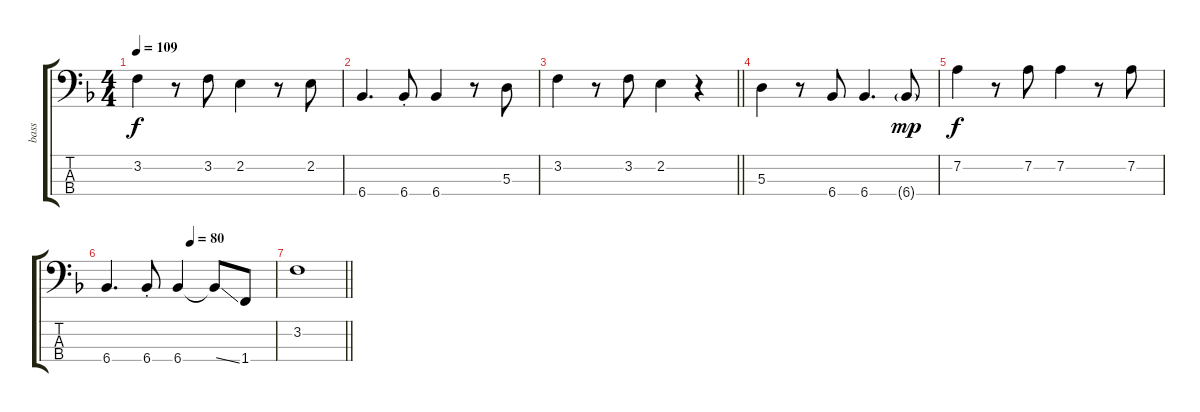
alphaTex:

\track ("bass" "bass") {instrument electricbassfinger}
\staff {score tabs}
\tuning (G2 D2 A1 E1) {hide}
\ts (4 4)
\tempo 109
\clef f4
\ks f
3.2.4{dy f} r.8 3.2.8 2.2.4 r.8 2.2.8 |
6.4.4{d} 6.4{st}.8 6.4.4 r.8 5.3.8 |
\barLineRight lightlight
3.2.4 r.8 3.2.8 2.2.4 r.4 |
5.3.4 r.8 6.4.8 6.4.4{d} 6.4{g}.8{dy mp} |
7.2.4{dy f} r.8 7.2.8 7.2.4 r.8 7.2.8 |
\tempo (80 0.5)
6.4.4{d} 6.4{st}.8 6.4.4 6.4{ss t}.8 1.4.8 |
\barLineRight lightlight
3.2.1
